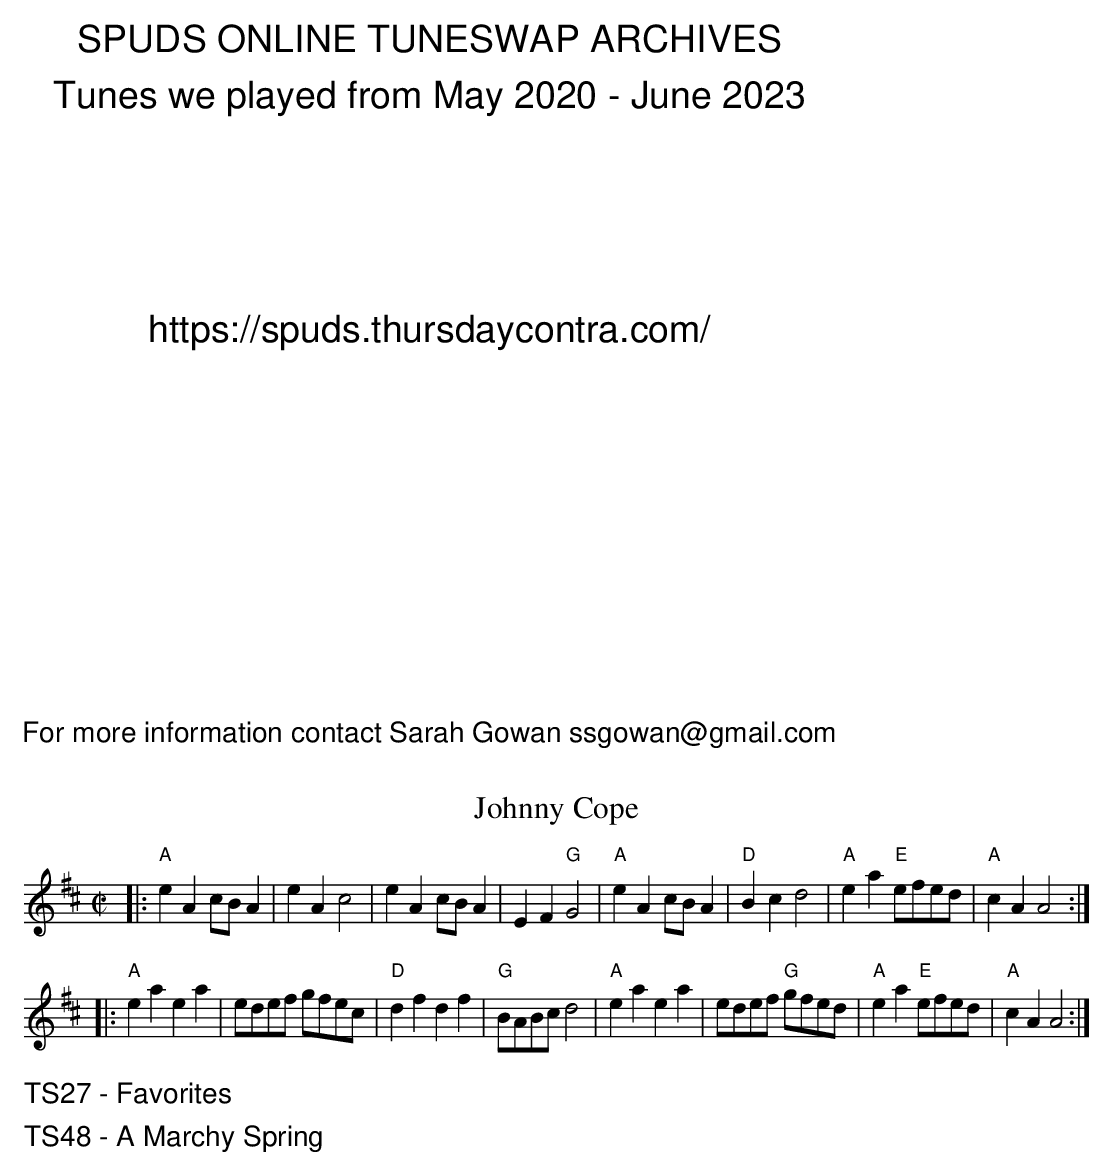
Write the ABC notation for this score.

X:1
T:Johnny Cope
M:C|
L:1/8
K:Amix
|:"A"e2A2cBA2| e2A2c4|e2A2cBA2| E2F2"G"G4|\
"A"e2A2cBA2|"D"B2c2d4|"A"e2a2"E"efed| "A"c2A2A4:|
|:"A"e2a2e2a2|edef gfec|"D"d2f2d2f2|"G"BABcd4|\
"A"e2a2e2a2|edef"G" gfed| "A"e2a2"E"efed|"A"c2A2A4:|
